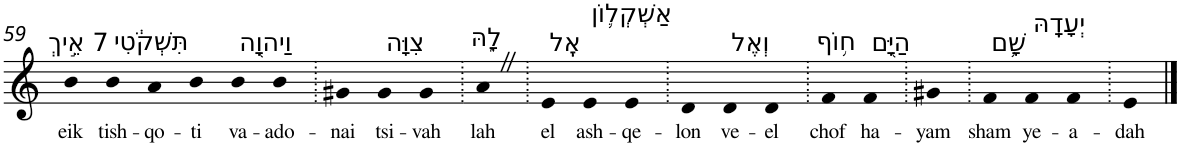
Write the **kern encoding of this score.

**kern	**text
*part1	*part1
*staff1	*staff1
*I"Piano	*
*I'Pno	*
!!LO:PB:g=z
*clefG2	*
*k[]	*
=59	=59
!LO:TX:a:t=7 אֵ֣יךְ	!
!	!LO:LY:b
4b	eik
!LO:TX:a:t=תִּשְׁקֹ֔טִי	!
!	!LO:LY:b
4b	tish-
!	!LO:LY:b
4a	-qo-
!	!LO:LY:b
4b	-ti
!LO:TX:a:t=וַיהוָ֖ה	!
!	!LO:LY:b
4b	va-
!	!LO:LY:b
4b	-ado-
=60.	=60.
!	!LO:LY:b
4g#X	-nai
!LO:TX:a:t=צִוָּה	!
!	!LO:LY:b
4g#	tsi-
!	!LO:LY:b
4g#	-vah
=61.	=61.
!LO:TX:a:t=לָ֑הּ	!
!	!LO:LY:b
4aZ	lah
=62.	=62.
!LO:TX:a:t=אֶֽל	!
!	!LO:LY:b
4e	el
!LO:TX:a:t=אַשְׁקְל֛וֹן	!
!	!LO:LY:b
4e	ash-
!	!LO:LY:b
4e	-qe-
=63.	=63.
!	!LO:LY:b
4d	-lon
!LO:TX:a:t=וְאֶל	!
!	!LO:LY:b
4d	ve-
!	!LO:LY:b
4d	-el
=64.	=64.
!LO:TX:a:t=ח֥וֹף	!
!	!LO:LY:b
4f	chof
!LO:TX:a:t=הַיָּ֖ם	!
!	!LO:LY:b
4f	ha-
=65.	=65.
!	!LO:LY:b
4g#X	-yam
=66.	=66.
!LO:TX:a:t=שָׁ֥ם	!
!	!LO:LY:b
4f	sham
!LO:TX:a:t=יְעָדָֽהּ	!
!	!LO:LY:b
4f	ye-
!	!LO:LY:b
4f	-a-
=67.	=67.
!	!LO:LY:b
4e	-dah
==	==
*-	*-
